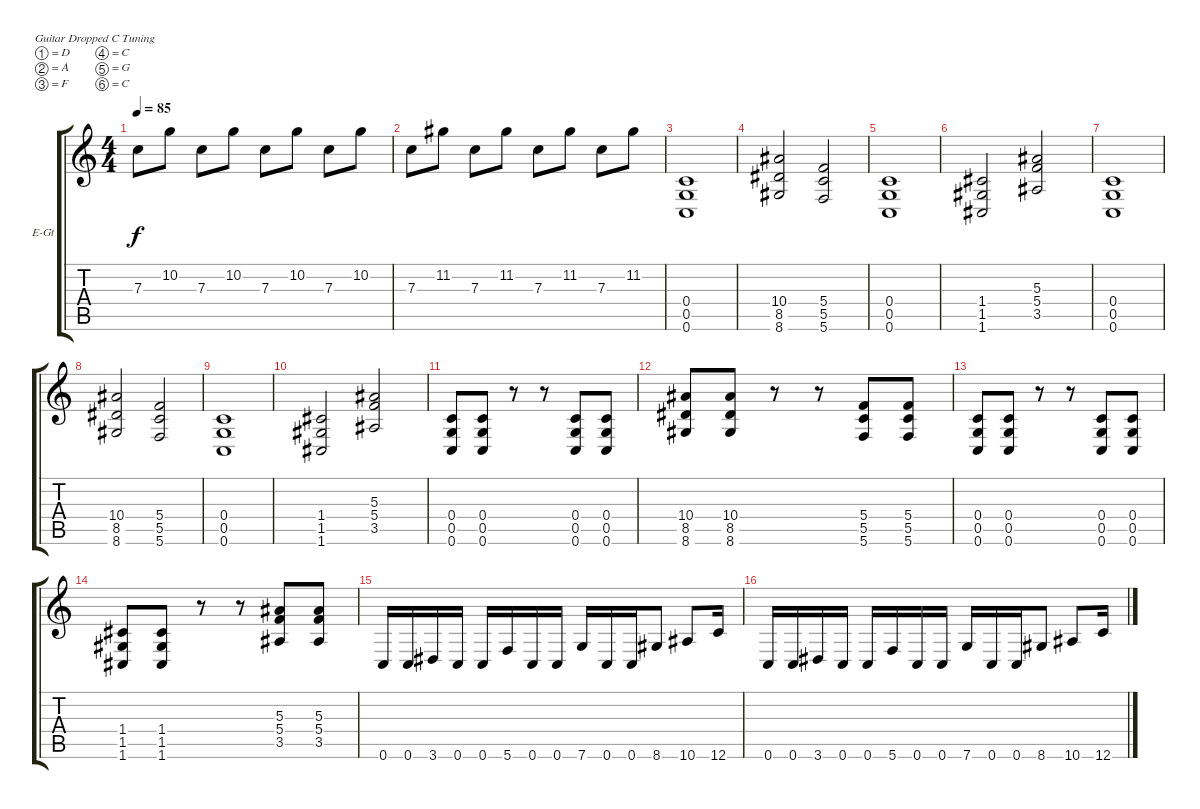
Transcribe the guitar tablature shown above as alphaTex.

\defaultSystemsLayout 4
\bracketExtendMode groupsimilarinstruments
\firstSystemTrackNameOrientation horizontal
\otherSystemsTrackNameOrientation horizontal
\track ("Barry Stock" "E-Gt") {instrument distortionguitar}
\staff {score tabs}
\tuning (D4 A3 F3 C3 G2 C2)
\ts (4 4)
\tempo 85
\clef g2
\ks c
7.3.8{dy f} 10.2.8 7.3.8 10.2.8 7.3.8 10.2.8 7.3.8 10.2.8 |
7.3.8 11.2.8 7.3.8 11.2.8 7.3.8 11.2.8 7.3.8 11.2.8 |
(0.6 0.5 0.4).1 |
(10.4 8.5 8.6).2 (5.6 5.5 5.4).2 |
(0.6 0.5 0.4).1 |
(1.4 1.5 1.6).2 (3.5 5.4 5.3).2 |
(0.6 0.5 0.4).1 |
(10.4 8.5 8.6).2 (5.6 5.5 5.4).2 |
(0.6 0.5 0.4).1 |
(1.4 1.5 1.6).2 (3.5 5.4 5.3).2 |
(0.6 0.5 0.4).8 (0.4 0.5 0.6).8 r.8 r.8 (0.6 0.5 0.4).8 (0.4 0.5 0.6).8 |
(8.6 8.5 10.4).8 (8.5 8.6 10.4).8 r.8 r.8 (5.4 5.5 5.6).8 (5.6 5.5 5.4).8 |
(0.6 0.5 0.4).8 (0.4 0.5 0.6).8 r.8 r.8 (0.6 0.5 0.4).8 (0.4 0.5 0.6).8 |
(1.6 1.5 1.4).8 (1.5 1.6 1.4).8 r.8 r.8 (5.4 3.5 5.3).8 (5.4 3.5 5.3).8 |
0.6.16 0.6.16 3.6.16 0.6.16 0.6.16 5.6.16 0.6.16 0.6.16 7.6.16 0.6.16 0.6.16 8.6.8 10.6.8 12.6.16 |
0.6.16 0.6.16 3.6.16 0.6.16 0.6.16 5.6.16 0.6.16 0.6.16 7.6.16 0.6.16 0.6.16 8.6.8 10.6.8 12.6.16
